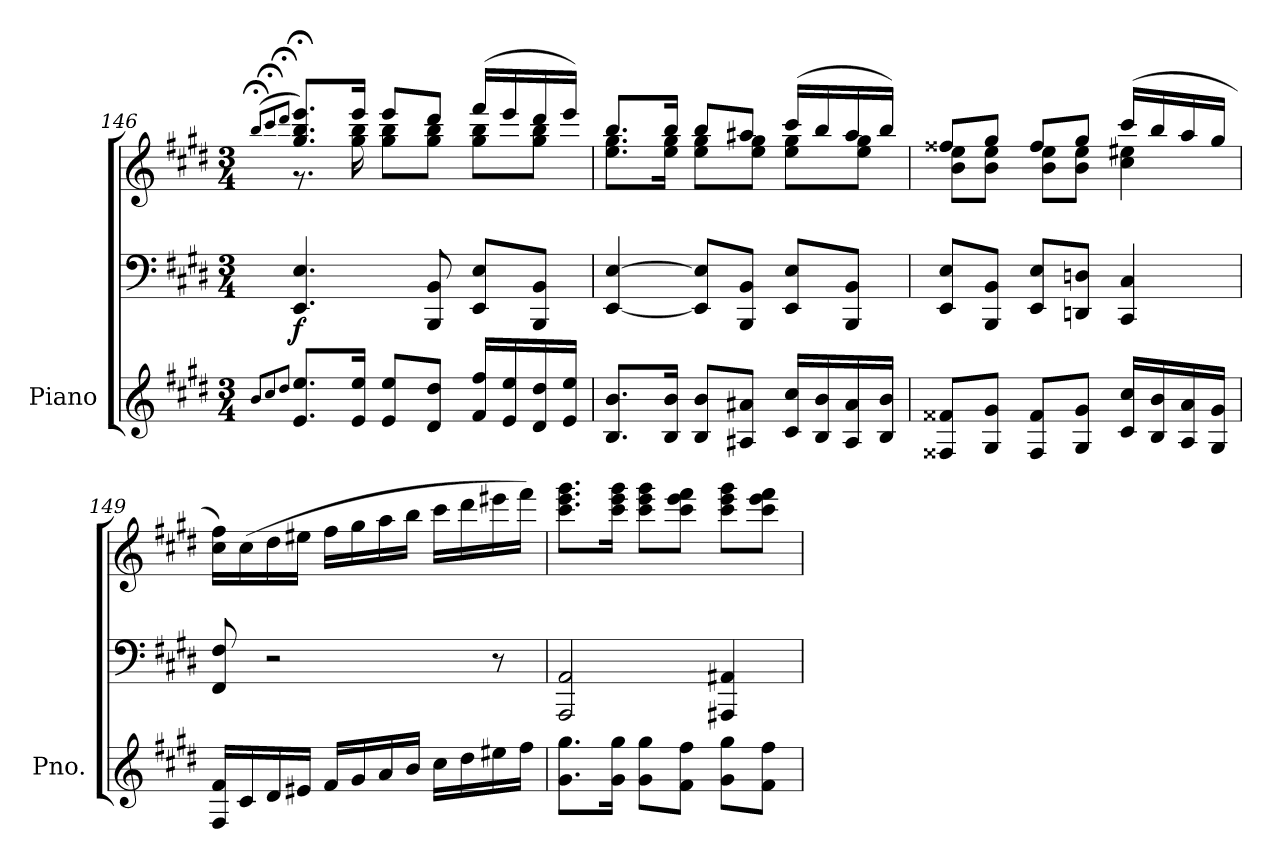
**kern	**kern	**kern	**dynam
*part1	*part1	*part1	*part1
*staff3	*staff2	*staff1	*staff1/2/3
*I"Piano	*	*	*
*I'Pno.	*	*	*
*clefG2	*clefF4	*clefG2	*
*k[f#c#g#d#]	*k[f#c#g#d#]	*k[f#c#g#d#]	*
*M3/4	*M3/4	*M3/4	*
=146	=146	=146	=146
8qb/L	.	(<8qbb;</L	.
8qcc#/	.	8qccc#;</	.
8qdd#/J	.	8qddd#;</J	.
*	*	*^	*
!	!	!	!	!LO:DY:b=2
8.e/ 8.ee/L	4.EE/ 4.E/	8.gg#/;< 8.bb/;< 8.eee/;<L)	8.r	f
16e/ 16ee/Jk	.	16eee/Jk	16gg#\ 16bb\	.
8e/ 8ee/L	.	8eee/L	8gg#\ 8bb\L	.
8d#/ 8dd#/J	8BBB/ 8BB/	8ddd#/J	8gg#\ 8bb\J	.
16f#/ 16ff#/LL	8EE/ 8E/L	(>16fff#/LL	8gg#\ 8bb\L	.
16e/ 16ee/	.	16eee/	.	.
16d#/ 16dd#/	8BBB/ 8BB/J	16ddd#/	8gg#\ 8bb\J	.
16e/ 16ee/JJ	.	16eee/JJ)	.	.
=147	=147	=147	=147	=147
8.B/ 8.b/L	[4EE/ [4E/	8.bb/L	8.ee\ 8.gg#\L	.
16B/ 16b/Jk	.	16bb/Jk	16ee\ 16gg#\Jk	.
8B/ 8b/L	8EE/] 8E/]L	8bb/L	8ee\ 8gg#\L	.
8A#X/ 8a#X/J	8BBB/ 8BB/J	8aa#X/J	8ee\ 8gg#\J	.
16c#/ 16cc#/LL	8EE/ 8E/L	(>16ccc#/LL	8ee\ 8gg#\L	.
16B/ 16b/	.	16bb/	.	.
16A#/ 16a#/	8BBB/ 8BB/J	16aa#/	8ee\ 8gg#\J	.
16B/ 16b/JJ	.	16bb/JJ)	.	.
=148	=148	=148	=148	=148
8F##X/ 8f##X/L	8EE/ 8E/L	8ff##X/L	8b\ 8ee\L	.
8G#/ 8g#/J	8BBB/ 8BB/J	8gg#/J	8b\ 8ee\J	.
8F##/ 8f##/L	8EE/ 8E/L	8ff##/L	8b\ 8ee\L	.
8G#/ 8g#/J	8DDn/ 8Dn/J	8gg#/J	8b\ 8ee\J	.
16c#/ 16cc#/LL	4CC#/ 4C#/	(>16ccc#/LL	4cc#\ 4ee#X\	.
16B/ 16b/	.	16bb/	.	.
16A/ 16a/	.	16aa/	.	.
16G#/ 16g#/JJ	.	16gg#/JJ	.	.
*	*	*v	*v	*
!!LO:LB:g=z
=149	=149	=149	=149
16F#/ 16f#/LL	8FF#/ 8F#/	16cc#\ 16ff#\LL)	.
16c#/	.	(>16cc#\	.
16d#/	2r	16dd#\	.
16e#X/JJ	.	16ee#X\JJ	.
16f#/LL	.	16ff#\LL	.
16g#/	.	16gg#\	.
16a/	.	16aa\	.
16b/JJ	.	16bb\JJ	.
16cc#\LL	.	16ccc#\LL	.
16dd#\	.	16ddd#\	.
16ee#X\	8r	16eee#X\	.
16ff#\JJ	.	16fff#\JJ)	.
=150	=150	=150	=150
8.g#\ 8.gg#\L	2AAA/ 2AA/	8.ccc#\ 8.eee\ 8.ggg#\L	.
16g#\ 16gg#\Jk	.	16ccc#\ 16eee\ 16ggg#\Jk	.
8g#\ 8gg#\L	.	8ccc#\ 8eee\ 8ggg#\L	.
8f#\ 8ff#\J	.	8ccc#\ 8eee\ 8fff#\J	.
8g#\ 8gg#\L	4AAA#X/ 4AA#X/	8ccc#\ 8eee\ 8ggg#\L	.
8f#\ 8ff#\J	.	8ccc#\ 8eee\ 8fff#\J	.
=	=	=	=
*-	*-	*-	*-
